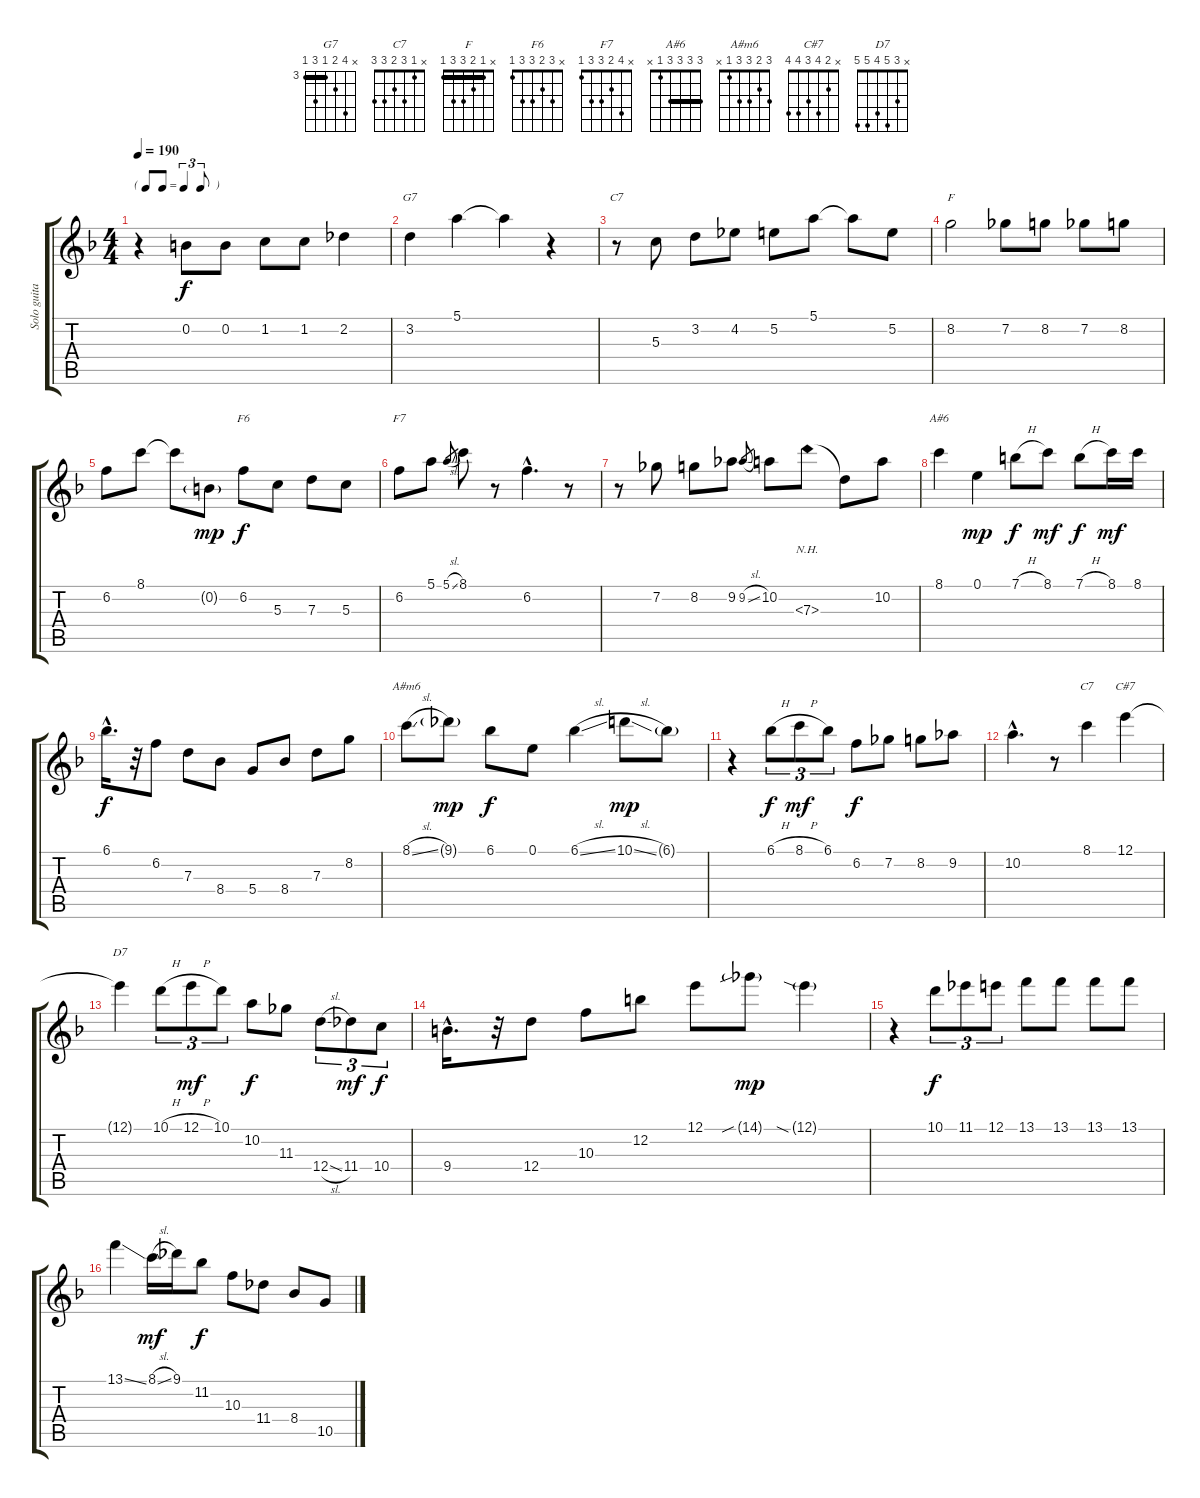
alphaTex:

\track ("Solo guitar" "Solo guita") {instrument acousticguitarsteel}
\staff {score tabs}
\tuning (E4 B3 G3 D3 A2 E2) {hide}
\chord ("G7" x 6 4 3 5 3) {firstfret 3 barre 3}
\chord ("C7" 3 5 3 5 3 x) {barre 3}
\chord ("F" x 1 2 3 3 1) {barre 1}
\chord ("F6" x 3 2 3 3 1)
\chord ("F7" x 4 2 3 3 1)
\chord ("A#6" 3 3 3 3 1 x) {barre 3}
\chord ("A#m6" 3 2 3 3 1 x)
\chord ("C7" x 1 3 2 3 3)
\chord ("C#7" x 2 4 3 4 4)
\chord ("D7" x 3 5 4 5 5)
\ts (4 4)
\tf triplet8th
\tempo 190
\clef g2
\ks f
r.4{dy f instrument acousticguitarsteel} 0.2.8 0.2.8 1.2.8 1.2.8 2.2.4 |
3.2.4{ch "G7"} 5.1.4 5.1{t}.4 r.4 |
r.8{ch "C7"} 5.3.8 3.2.8 4.2.8 5.2.8 5.1.8 5.1{t}.8 5.2.8 |
8.2.2{ch "F"} 7.2.8 8.2.8 7.2.8 8.2.8 |
6.2.8 8.1.8 8.1{t}.8 0.2{g}.8{dy mp} 6.2.8{ch "F6" dy f} 5.3.8 7.3.8 5.3.8 |
6.2.8{ch "F7"} 5.1.8 5.1{sl}.8{gr} 8.1.8 r.8 6.2{hac}.4{d} r.8 |
r.8 7.2.8 8.2.8 9.2.8 9.2{sl}.8{gr} 10.2.8 7.3{nh}.8 7.3{t}.8 10.2.8 |
8.1.4{ch "A#6"} 0.1.4{dy mp} 7.1{h}.8{dy f} 8.1.8{dy mf} 7.1{h}.8{dy f} 8.1.16{dy mf} 8.1.16 |
6.1{hac}.16{d dy f} r.32 6.2.8 7.3.8 8.4.8 5.4.8 8.4.8 7.3.8 8.2.8 |
8.1{sl}.8{ch "A#m6"} 9.1{g}.8{dy mp} 6.1.8{dy f} 0.1.8 6.1{sl}.4 10.1{sl}.8{dy mp} 6.1{g}.8 |
r.4 6.1{h}.8{tu (3 2) dy f} 8.1{h}.8{tu (3 2) dy mf} 6.1.8{tu (3 2)} 6.2.8{dy f} 7.2.8 8.2.8 9.2.8 |
10.2{hac}.4{d} r.8 8.1.4{ch "C7"} 12.1.4{ch "C#7"} |
12.1{t}.4{ch "D7"} 10.1{h}.8{tu (3 2)} 12.1{h}.8{tu (3 2) dy mf} 10.1.8{tu (3 2)} 10.2.8{dy f} 11.3.8 12.4{sl}.8{tu (3 2)} 11.4.8{tu (3 2) dy mf} 10.4.8{tu (3 2) dy f} |
9.4{hac}.16{d} r.32 12.4.8 10.3.8 12.2.8 12.1.8 14.1{sib g}.8{dy mp} 12.1{sia g}.4 |
r.4 10.1.8{tu (3 2) dy f} 11.1.8{tu (3 2)} 12.1.8{tu (3 2)} 13.1.8 13.1.8 13.1.8 13.1.8 |
13.1{ss}.4 8.1{sl}.16{dy mf} 9.1.16 11.2.8{dy f} 10.3.8 11.4.8 8.4.8 10.5.8
